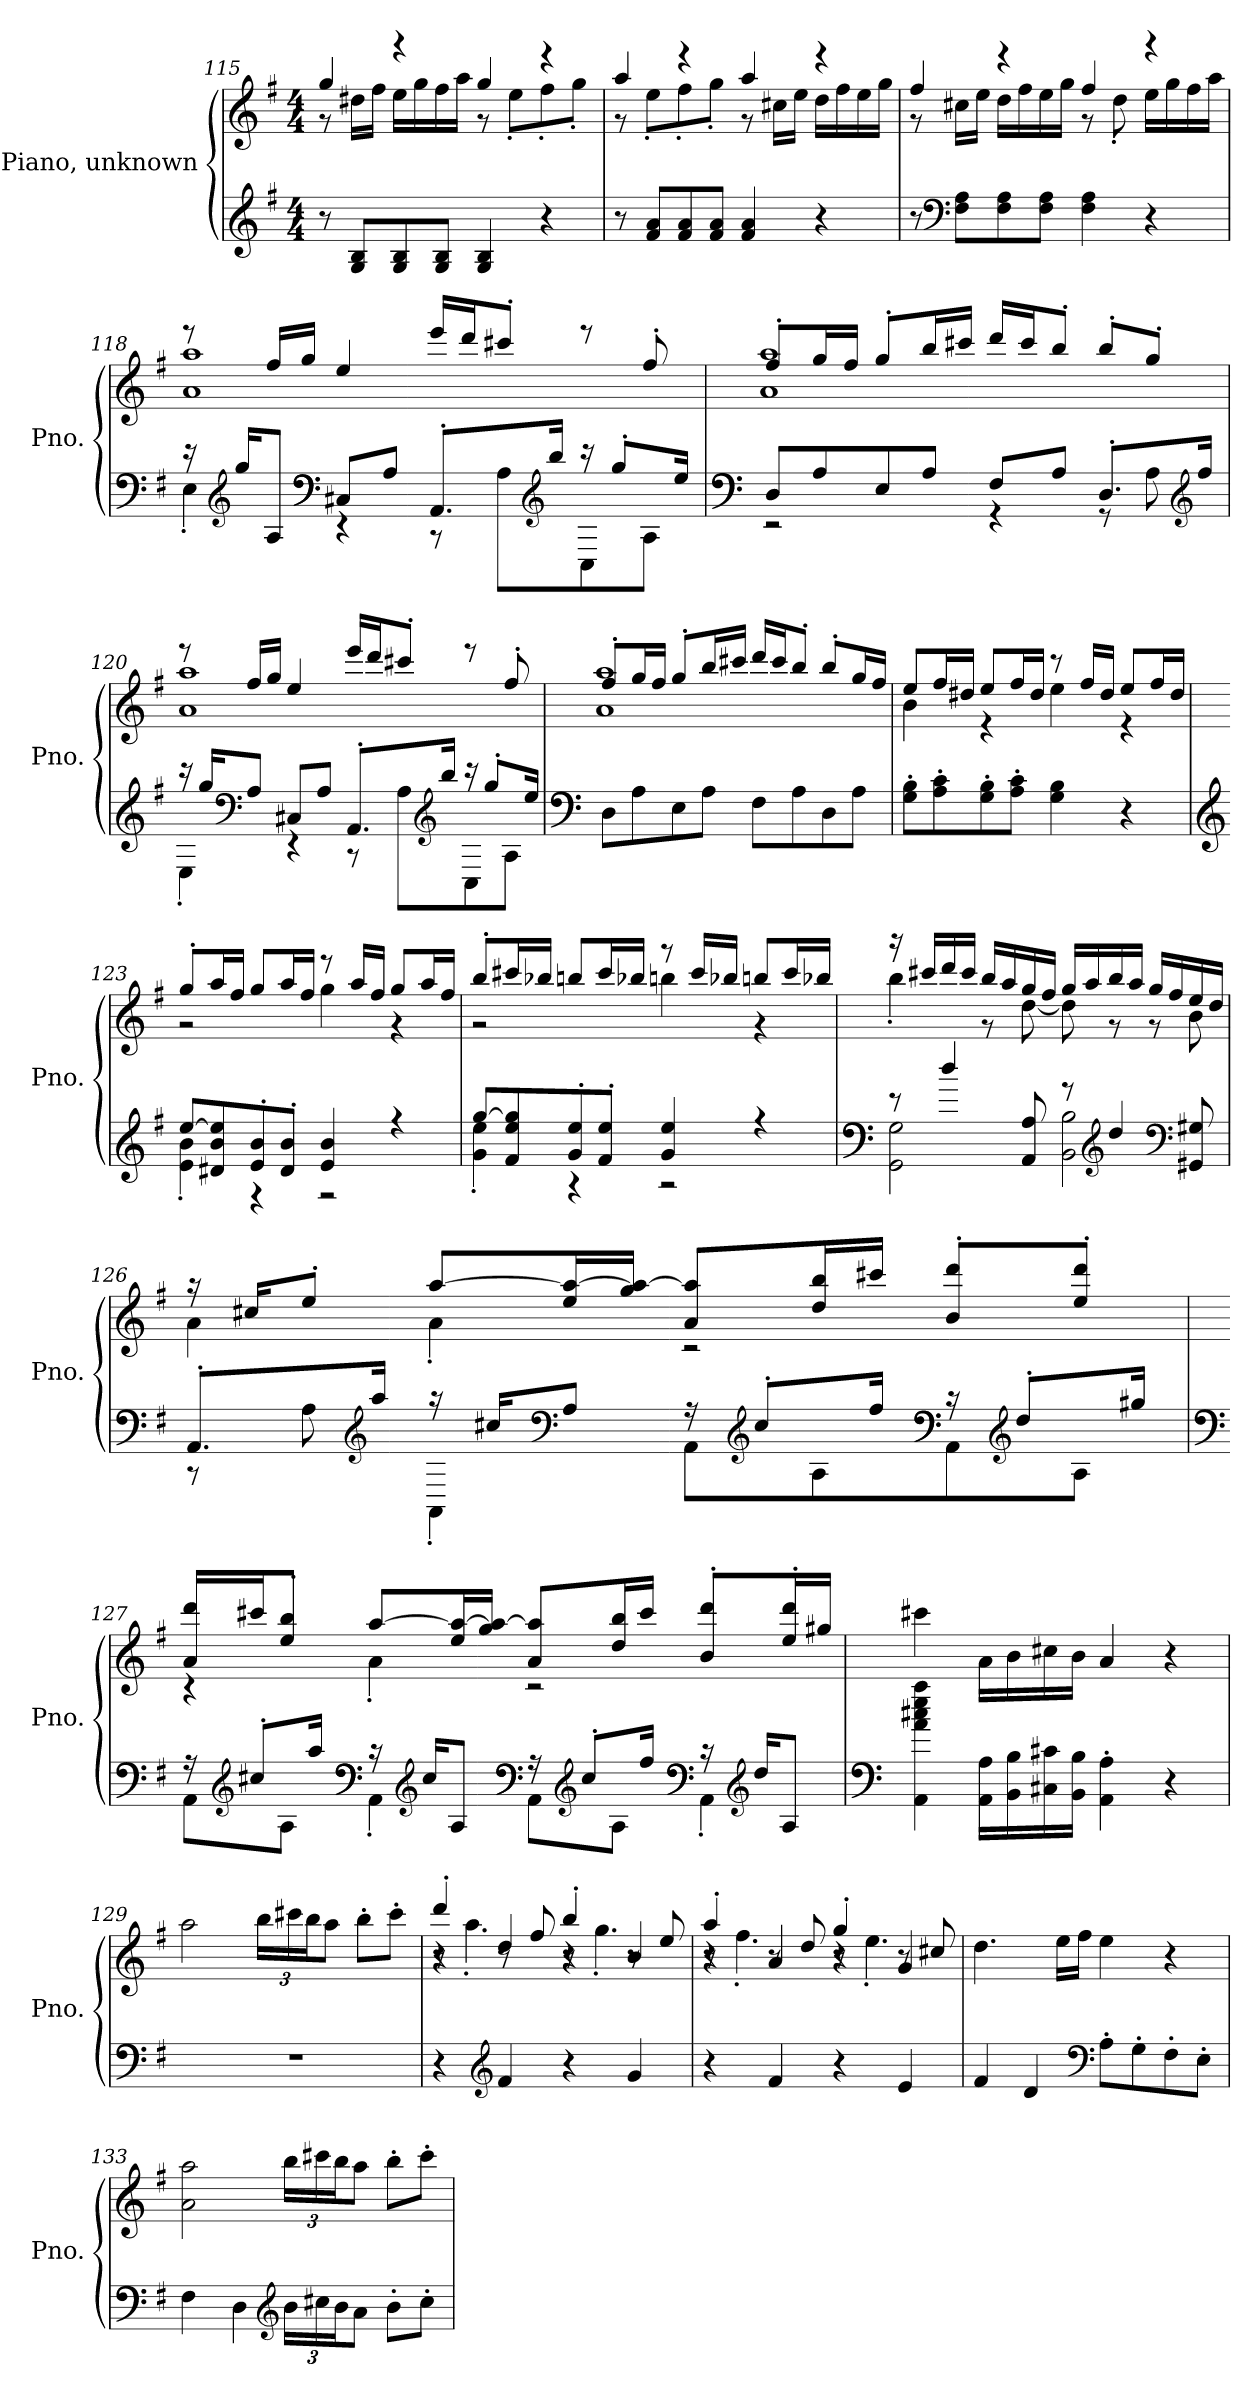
**kern	**kern
*part1	*part1
*staff2	*staff1
*I"Piano, unknown	*
*I'Pno.	*
*clefG2	*clefG2
*k[f#]	*k[f#]
*M4/4	*M4/4
=115	=115
*	*^
8r	4gg/	8r
8G/ 8B/L	.	16dd#X\LL
.	.	16ff#\JJ
8G/ 8B/	4r	16ee\LL
.	.	16gg\
8G/ 8B/J	.	16ff#\
.	.	16aa\JJ
4G/ 4B/	4gg/	8r
.	.	8ee'\L
4r	4r	8ff#'\
.	.	8gg'\J
=116	=116	=116
8r	4aa/	8r
8f#/ 8a/L	.	8ee'\L
8f#/ 8a/	4r	8ff#'\
8f#/ 8a/J	.	8gg'\J
4f#/ 4a/	4aa/	8r
.	.	16cc#X\LL
.	.	16ee\JJ
4r	4r	16dd\LL
.	.	16ff#\
.	.	16ee\
.	.	16gg\JJ
!!LO:LB:g=z	!!
=117	=117	=117
8r	4ff#/	8r
*clefF4	*	*
8F#\ 8A\L	.	16cc#X\LL
.	.	16ee\JJ
8F#\ 8A\	4r	16dd\LL
.	.	16ff#\
8F#\ 8A\J	.	16ee\
.	.	16gg\JJ
4F#\ 4A\	4ff#/	8r
.	.	8dd'\
4r	4r	16ee\LL
.	.	16gg\
.	.	16ff#\
.	.	16aa\JJ
=118	=118	=118
*^	*	*
16r	4E'\	8r	1a 1aa
*clefG2	*	*	*
16gg/KL	.	.	.
8A/J	.	16ff#/LL	.
.	.	16gg/JJ	.
*clefF4	*	*	*
8C#X/L	4r	4ee/	.
8A/J	.	.	.
8.AA'/L	8r	16eee/LL	.
.	.	16ddd/J	.
.	8A\L	8ccc#X'/J	.
*clefG2	*	*	*
16bb/Jk	.	.	.
16r	8C#\	8r	.
8gg'/L	.	.	.
.	8A\J	8ff#'/	.
16ee/Jk	.	.	.
!!LO:PB:g=z	!!
=119	=119	=119	=119
*clefF4	*	*	*
8D/L	2r	8ff#'/L	1a 1aa
8A/	.	16gg/L	.
.	.	16ff#/JJ	.
8E/	.	8gg'/L	.
8A/J	.	16bb/L	.
.	.	16ccc#X/JJ	.
8F#/L	4r	16ddd/LL	.
.	.	16ccc#/J	.
8A/J	.	8bb'/J	.
8.D'/L	8r	8bb'/L	.
.	8A\	8gg'/J	.
*clefG2	*	*	*
16ff#/Jk	.	.	.
=120	=120	=120	=120
16r	4E'\	8r	1a 1aa
16gg/KL	.	.	.
*clefF4	*	*	*
8A/J	.	16ff#/LL	.
.	.	16gg/JJ	.
8C#X/L	4r	4ee/	.
8A/J	.	.	.
8.AA'/L	8r	16eee/LL	.
.	.	16ddd/J	.
.	8A\L	8ccc#X'/J	.
*clefG2	*	*	*
16bb/Jk	.	.	.
16r	8C#\	8r	.
8gg'/L	.	.	.
.	8A\J	8ff#'/	.
16ee/Jk	.	.	.
*v	*v	*	*
!!LO:LB:g=z	!!
=121	=121	=121
*clefF4	*	*
8D\L	8ff#'/L	1a 1aa
8A\	16gg/L	.
.	16ff#/JJ	.
8E\	8gg'/L	.
8A\J	16bb/L	.
.	16ccc#X/JJ	.
8F#\L	16ddd/LL	.
.	16ccc#/J	.
8A\	8bb'/J	.
8D\	8bb'/L	.
8A\J	16gg/L	.
.	16ff#/JJ	.
=122	=122	=122
8G\' 8B\'L	8ee/L	4b\
8A\' 8c\'	16ff#/L	.
.	16dd#X/JJ	.
8G\' 8B\'	8ee/L	4r
8A\' 8c\'J	16ff#/L	.
.	16dd#/JJ	.
4G\ 4B\	8r	4ee\
.	16ff#/LL	.
.	16dd#/JJ	.
4r	8ee/L	4r
.	16ff#/L	.
.	16dd#/JJ	.
=123	=123	=123
*clefG2	*	*
*^	*	*
[8ee/L	4e\' 4b\'	8gg'/L	2r
8d#X/ 8b/ 8ee/]	.	16aa/L	.
.	.	16ff#/JJ	.
8e/' 8b/'	4r	8gg/L	.
8d#/' 8b/'J	.	16aa/L	.
.	.	16ff#/JJ	.
4e/ 4b/	2r	8r	4gg\
.	.	16aa/LL	.
.	.	16ff#/JJ	.
4r	.	8gg/L	4r
.	.	16aa/L	.
.	.	16ff#/JJ	.
!!LO:LB:g=z	!!
=124	=124	=124	=124
[8gg/L	4g\' 4ee\'	8bb'/L	2r
8f#/ 8ee/ 8gg/]	.	16ccc#X/L	.
.	.	16bb-X/JJ	.
8g/' 8ee/'	4r	8bbn/L	.
8f#/' 8ee/'J	.	16ccc#/L	.
.	.	16bb-X/JJ	.
4g/ 4ee/	2r	8r	4bbn\
.	.	16ccc#/LL	.
.	.	16bb-X/JJ	.
4r	.	8bbn/L	4r
.	.	16ccc#/L	.
.	.	16bb-X/JJ	.
=125	=125	=125	=125
*clefF4	*	*	*
8r	2GG\ 2G\	16r	4bb'\
.	.	16ccc#X/LL	.
4dd/	.	16ddd/	.
.	.	16ccc#/JJ	.
.	.	16bb/LL	8r
.	.	16aa/	.
8AA/ 8A/	.	16gg/	[8dd\
.	.	16ff#/JJ	.
8r	2BB\ 2B\	16gg/LL	8dd\]
.	.	16aa/	.
*clefG2	*	*	*
4dd/	.	16bb/	8r
.	.	16aa/JJ	.
.	.	16gg/LL	8r
.	.	16ff#/	.
*clefF4	*	*	*
8GG#X/ 8G#X/	.	16ee/	8b\
.	.	16dd/JJ	.
!!LO:LB:g=z	!!
=126	=126	=126	=126
8.AA'/L	8r	16r	4a\
.	.	16cc#X/KL	.
.	8A\	8ee'/J	.
*clefG2	*	*	*
16aa/Jk	.	.	.
16r	4AA'\	[8aa/L	4a'\
16cc#X/KL	.	.	.
*clefF4	*	*	*
8A/J	.	16ee/ 16aa/_L	.
.	.	16gg/ 16aa/_JJ	.
16r	8AA\L	8a/ 8aa/]L	2r
*clefG2	*	*	*
8cc#'/L	.	.	.
.	8A\	16dd/ 16bb/L	.
16ff#/Jk	.	16ccc#X/JJ	.
*clefF4	*	*	*
16r	8AA\	8b/' 8ddd/'L	.
*clefG2	*	*	*
8dd'/L	.	.	.
.	8A\J	8ee/' 8ddd/'J	.
16gg#X/Jk	.	.	.
!!LO:LB:g=z	!!
=127	=127	=127	=127
*clefF4	*	*	*
16r	8AA\L	16a/ 16ddd/LL	4r
*clefG2	*	*	*
8cc#X'/L	.	16ccc#X/J	.
.	8A\J	8ee/' 8bb/'J	.
16aa/Jk	.	.	.
*clefF4	*	*	*
16r	4AA'\	[8aa/L	4a'\
*clefG2	*	*	*
16cc#/KL	.	.	.
8A/J	.	16ee/ 16aa/_L	.
.	.	16gg/ 16aa/_JJ	.
*clefF4	*	*	*
16r	8AA\L	8a/ 8aa/]L	2r
*clefG2	*	*	*
8cc#'/L	.	.	.
.	8A\J	16dd/ 16bb/L	.
16ff#/Jk	.	16ccc#/JJ	.
*clefF4	*	*	*
16r	4AA'\	8b/' 8ddd/'L	.
*clefG2	*	*	*
16dd/KL	.	.	.
8A/J	.	16ee/' 16ddd/'L	.
.	.	16gg#X/JJ	.
*v	*v	*	*
*	*v	*v
=128	=128
*clefF4	*
4AA\ 4a\ 4cc#X\ 4ee\ 4aa\	4ccc#X\
16AA\ 16A\LL	16a\LL
16BB\ 16B\	16b\
16C#X\ 16c#X\	16cc#X\
16BB\ 16B\JJ	16b\JJ
4AA\' 4A\'	4a/
4r	4r
!!LO:LB:g=z
=129	=129
1r	2aa\
*	*Xbrackettup
.	24bb\LL
.	24ccc#X\
.	24bb\J
.	8aa\J
.	8bb'\L
.	8ccc#'\J
=130	=130
*	*^
*	*	*^
4r	4ddd'/	8r	4r
.	.	4.aa'\	.
*clefG2	*	*	*
4f#/	8r	.	4dd/
.	8ff#/	.	.
4r	4bb'/	8r	4r
.	.	4.gg'\	.
4g/	8r	.	4b/
.	8ee/	.	.
=131	=131	=131	=131
4r	4aa'/	8r	4r
.	.	4.ff#'\	.
4f#/	8r	.	4a/
.	8dd/	.	.
4r	4gg'/	8r	4r
.	.	4.ee'\	.
4e/	8r	.	4g/
.	8cc#X/	.	.
*	*v	*v	*v
=132	=132
4f#/	4.dd\
4d/	.
.	16ee\LL
.	16ff#\JJ
*clefF4	*
8A'\L	4ee\
8G'\	.
8F#'\	4r
8E'\J	.
!!LO:PB:g=z
=133	=133
4F#\	2a\ 2aa\
4D\	.
*clefG2	*
*Xbrackettup	*
24b\LL	24bb\LL
24cc#X\	24ccc#X\
24b\J	24bb\J
8a\J	8aa\J
8b'\L	8bb'\L
8cc#'\J	8ccc#'\J
=	=
*-	*-
